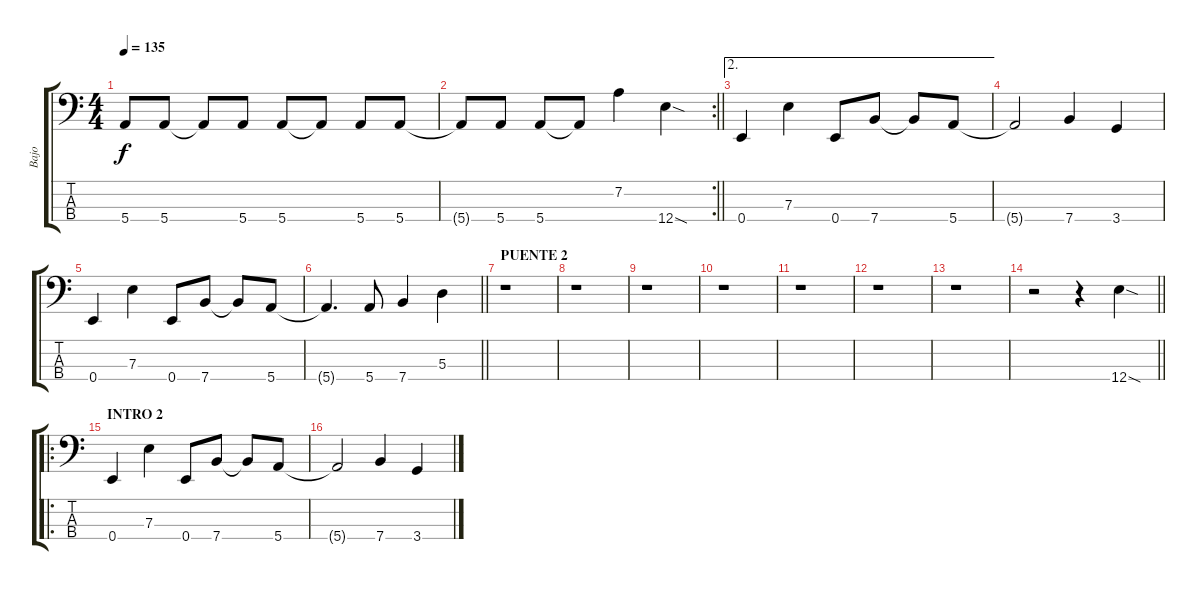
\track ("Bajo" "Bajo") {instrument electricbasspick}
\staff {score tabs}
\tuning (G2 D2 A1 E1) {hide}
\ts (4 4)
\tempo 135
\clef f4
\ks c
5.4.8{dy f} 5.4.8 5.4{t}.8 5.4.8 5.4.8 5.4{t}.8 5.4.8 5.4.8 |
\rc 2
\barLineRight lightlight
5.4{t}.8 5.4.8 5.4.8 5.4{t}.8 7.2.4 12.4{sod}.4 |
\ae 2
0.4.4 7.3.4 0.4.8 7.4.8 7.4{t}.8 5.4.8 |
5.4{t}.2 7.4.4 3.4.4 |
0.4.4 7.3.4 0.4.8 7.4.8 7.4{t}.8 5.4.8 |
\barLineRight lightlight
5.4{t}.4{d} 5.4.8 7.4.4 5.3.4 |
\section ("" "PUENTE 2")
r.1 |
r.1 |
r.1 |
r.1 |
r.1 |
r.1 |
r.1 |
\barLineRight lightlight
r.2 r.4 12.4{sod}.4 |
\ro
\section ("" "INTRO 2")
0.4.4 7.3.4 0.4.8 7.4.8 7.4{t}.8 5.4.8 |
5.4{t}.2 7.4.4 3.4.4
